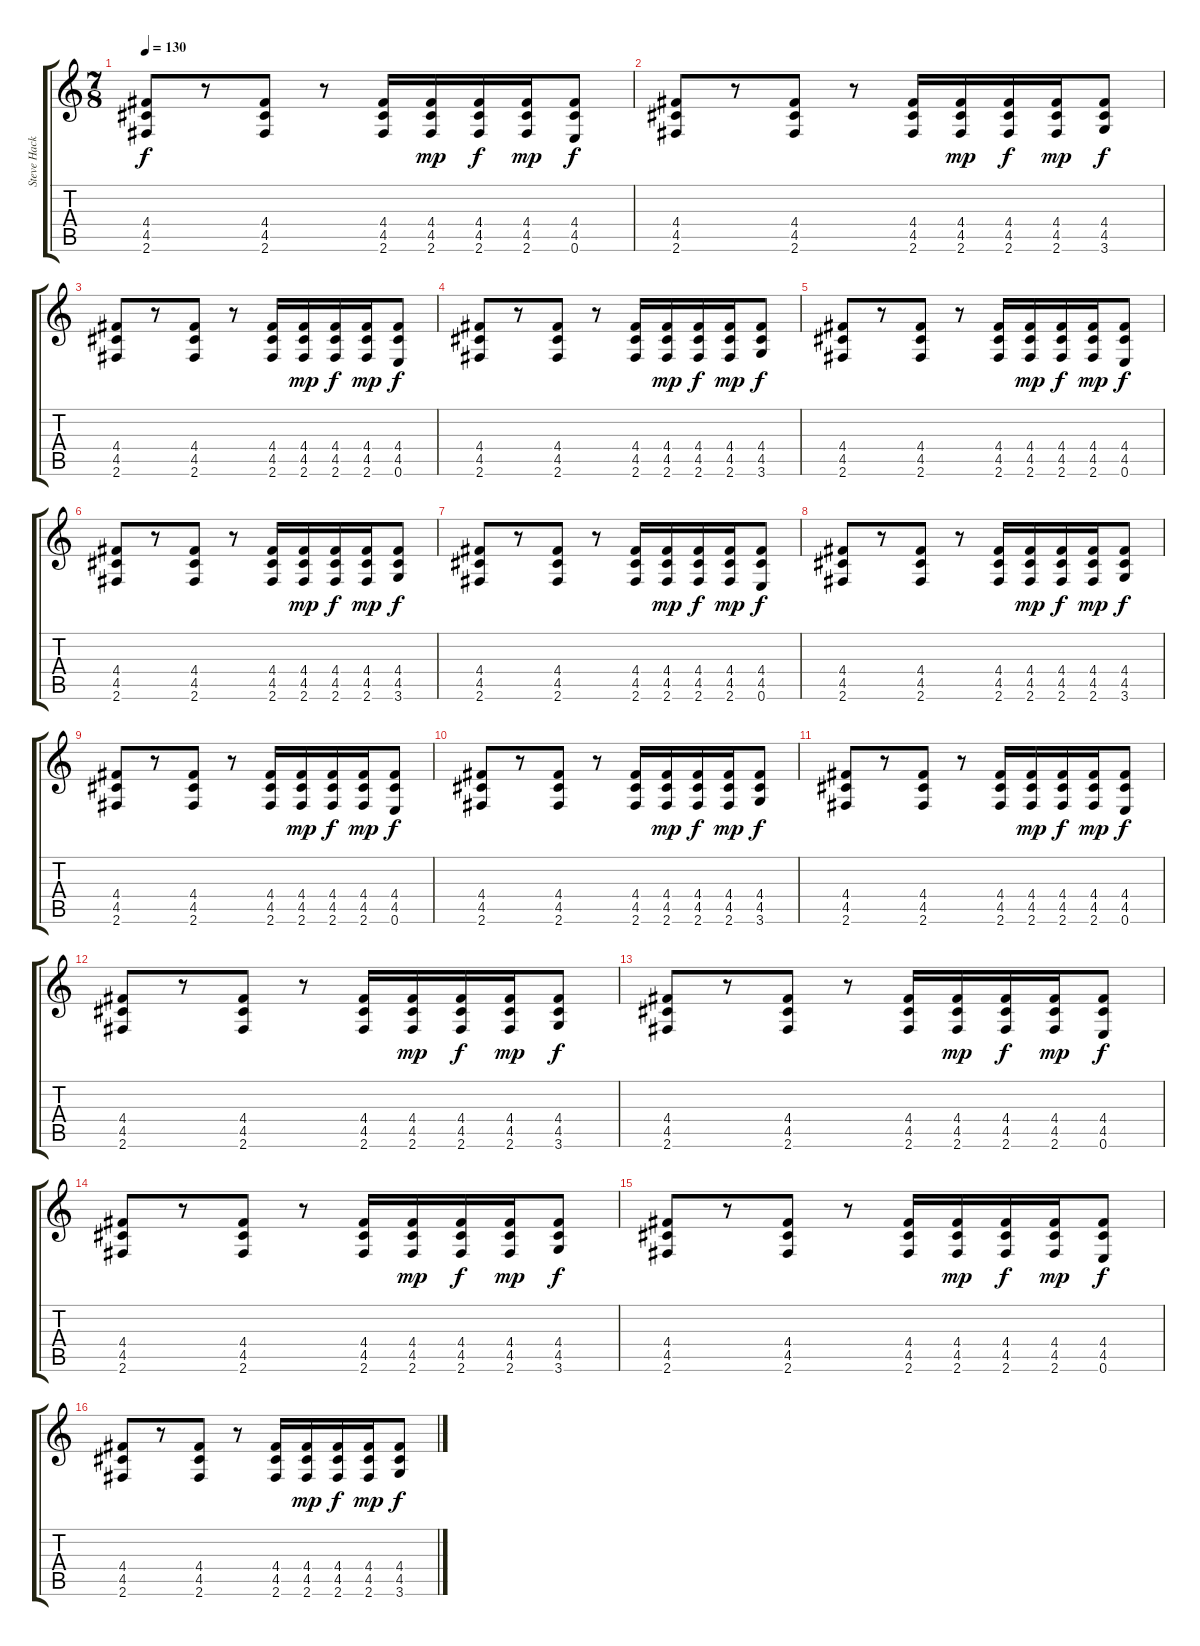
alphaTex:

\track ("Steve Hackett (electric guitar rhythm)" "Steve Hack") {instrument electricguitarjazz}
\staff {score tabs}
\tuning (E4 B3 G3 D3 A2 E2) {hide}
\ts (7 8)
\tempo 130
\clef g2
\ks c
(4.4 4.5 2.6).8{dy f} r.8 (4.4 4.5 2.6).8 r.8 (4.4 4.5 2.6).16 (4.4 4.5 2.6).16{dy mp} (4.4 4.5 2.6).16{dy f} (4.4 4.5 2.6).16{dy mp} (4.4 4.5 0.6).8{dy f} |
(4.4 4.5 2.6).8 r.8 (4.4 4.5 2.6).8 r.8 (4.4 4.5 2.6).16 (4.4 4.5 2.6).16{dy mp} (4.4 4.5 2.6).16{dy f} (4.4 4.5 2.6).16{dy mp} (4.4 4.5 3.6).8{dy f} |
(4.4 4.5 2.6).8 r.8 (4.4 4.5 2.6).8 r.8 (4.4 4.5 2.6).16 (4.4 4.5 2.6).16{dy mp} (4.4 4.5 2.6).16{dy f} (4.4 4.5 2.6).16{dy mp} (4.4 4.5 0.6).8{dy f} |
(4.4 4.5 2.6).8 r.8 (4.4 4.5 2.6).8 r.8 (4.4 4.5 2.6).16 (4.4 4.5 2.6).16{dy mp} (4.4 4.5 2.6).16{dy f} (4.4 4.5 2.6).16{dy mp} (4.4 4.5 3.6).8{dy f} |
(4.4 4.5 2.6).8 r.8 (4.4 4.5 2.6).8 r.8 (4.4 4.5 2.6).16 (4.4 4.5 2.6).16{dy mp} (4.4 4.5 2.6).16{dy f} (4.4 4.5 2.6).16{dy mp} (4.4 4.5 0.6).8{dy f} |
(4.4 4.5 2.6).8 r.8 (4.4 4.5 2.6).8 r.8 (4.4 4.5 2.6).16 (4.4 4.5 2.6).16{dy mp} (4.4 4.5 2.6).16{dy f} (4.4 4.5 2.6).16{dy mp} (4.4 4.5 3.6).8{dy f} |
(4.4 4.5 2.6).8 r.8 (4.4 4.5 2.6).8 r.8 (4.4 4.5 2.6).16 (4.4 4.5 2.6).16{dy mp} (4.4 4.5 2.6).16{dy f} (4.4 4.5 2.6).16{dy mp} (4.4 4.5 0.6).8{dy f} |
(4.4 4.5 2.6).8 r.8 (4.4 4.5 2.6).8 r.8 (4.4 4.5 2.6).16 (4.4 4.5 2.6).16{dy mp} (4.4 4.5 2.6).16{dy f} (4.4 4.5 2.6).16{dy mp} (4.4 4.5 3.6).8{dy f} |
(4.4 4.5 2.6).8 r.8 (4.4 4.5 2.6).8 r.8 (4.4 4.5 2.6).16 (4.4 4.5 2.6).16{dy mp} (4.4 4.5 2.6).16{dy f} (4.4 4.5 2.6).16{dy mp} (4.4 4.5 0.6).8{dy f} |
(4.4 4.5 2.6).8 r.8 (4.4 4.5 2.6).8 r.8 (4.4 4.5 2.6).16 (4.4 4.5 2.6).16{dy mp} (4.4 4.5 2.6).16{dy f} (4.4 4.5 2.6).16{dy mp} (4.4 4.5 3.6).8{dy f} |
(4.4 4.5 2.6).8 r.8 (4.4 4.5 2.6).8 r.8 (4.4 4.5 2.6).16 (4.4 4.5 2.6).16{dy mp} (4.4 4.5 2.6).16{dy f} (4.4 4.5 2.6).16{dy mp} (4.4 4.5 0.6).8{dy f} |
(4.4 4.5 2.6).8 r.8 (4.4 4.5 2.6).8 r.8 (4.4 4.5 2.6).16 (4.4 4.5 2.6).16{dy mp} (4.4 4.5 2.6).16{dy f} (4.4 4.5 2.6).16{dy mp} (4.4 4.5 3.6).8{dy f} |
(4.4 4.5 2.6).8 r.8 (4.4 4.5 2.6).8 r.8 (4.4 4.5 2.6).16 (4.4 4.5 2.6).16{dy mp} (4.4 4.5 2.6).16{dy f} (4.4 4.5 2.6).16{dy mp} (4.4 4.5 0.6).8{dy f} |
(4.4 4.5 2.6).8 r.8 (4.4 4.5 2.6).8 r.8 (4.4 4.5 2.6).16 (4.4 4.5 2.6).16{dy mp} (4.4 4.5 2.6).16{dy f} (4.4 4.5 2.6).16{dy mp} (4.4 4.5 3.6).8{dy f} |
(4.4 4.5 2.6).8 r.8 (4.4 4.5 2.6).8 r.8 (4.4 4.5 2.6).16 (4.4 4.5 2.6).16{dy mp} (4.4 4.5 2.6).16{dy f} (4.4 4.5 2.6).16{dy mp} (4.4 4.5 0.6).8{dy f} |
(4.4 4.5 2.6).8 r.8 (4.4 4.5 2.6).8 r.8 (4.4 4.5 2.6).16 (4.4 4.5 2.6).16{dy mp} (4.4 4.5 2.6).16{dy f} (4.4 4.5 2.6).16{dy mp} (4.4 4.5 3.6).8{dy f}
